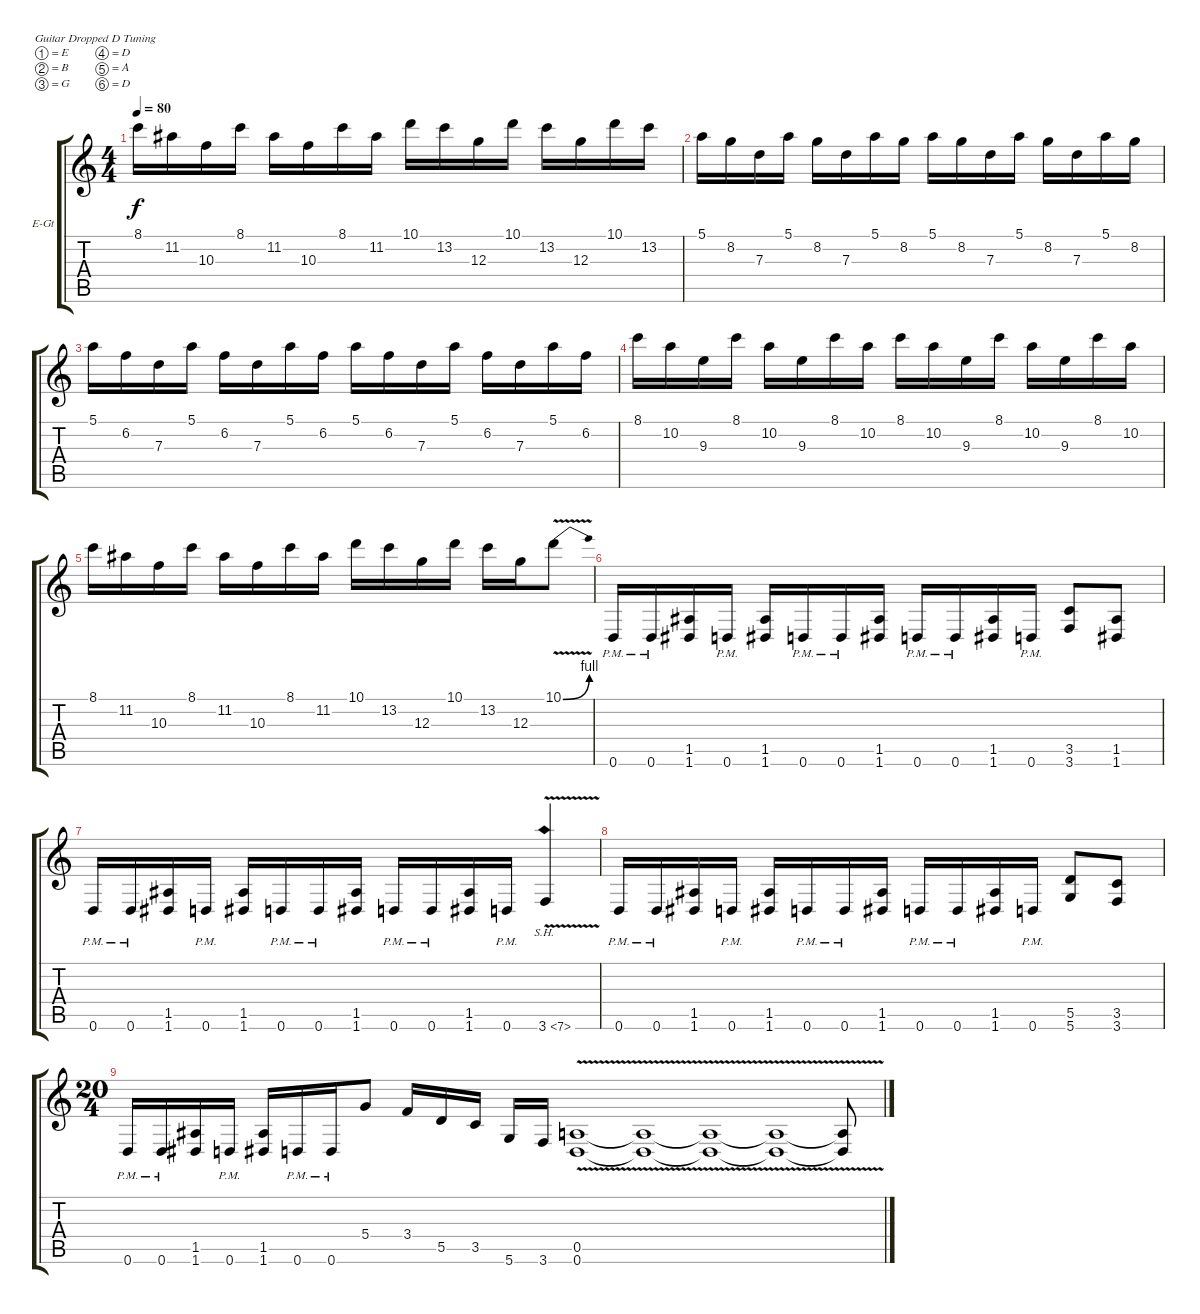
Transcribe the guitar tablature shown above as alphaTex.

\bracketExtendMode groupsimilarinstruments
\firstSystemTrackNameOrientation horizontal
\otherSystemsTrackNameOrientation horizontal
\track ("Юджин" "E-Gt") {instrument distortionguitar}
\staff {score tabs}
\tuning (E4 B3 G3 D3 A2 D2)
\ts (4 4)
\tempo 80
\clef g2
\scale
0.502008
\ks c
8.1.16{dy f} 11.2.16 10.3.16 8.1.16 11.2.16 10.3.16 8.1.16 11.2.16 10.1.16 13.2.16 12.3.16 10.1.16 13.2.16 12.3.16 10.1.16 13.2.16 |
\scale
0.497992 5.1.16 8.2.16 7.3.16 5.1.16 8.2.16 7.3.16 5.1.16 8.2.16 5.1.16 8.2.16 7.3.16 5.1.16 8.2.16 7.3.16 5.1.16 8.2.16 |
\scale
0.5 5.1.16 6.2.16 7.3.16 5.1.16 6.2.16 7.3.16 5.1.16 6.2.16 5.1.16 6.2.16 7.3.16 5.1.16 6.2.16 7.3.16 5.1.16 6.2.16 |
\scale
0.5 8.1.16 10.2.16 9.3.16 8.1.16 10.2.16 9.3.16 8.1.16 10.2.16 8.1.16 10.2.16 9.3.16 8.1.16 10.2.16 9.3.16 8.1.16 10.2.16 |
\scale
0.308362 8.1.16 11.2.16 10.3.16 8.1.16 11.2.16 10.3.16 8.1.16 11.2.16 10.1.16 13.2.16 12.3.16 10.1.16 13.2.16 12.3.16 10.1{be (bend 0 0 15 4) v}.8 |
\scale
0.691638 0.6{pm}.16 0.6{pm}.16 (1.5 1.6).16 0.6{pm}.16 (1.5 1.6).16 0.6{pm}.16 0.6{pm}.16 (1.5 1.6).16 0.6{pm}.16 0.6{pm}.16 (1.5 1.6).16 0.6{pm}.16 (3.5 3.6).8 (1.5 1.6).8 |
\scale
0.485084 0.6{pm}.16 0.6{pm}.16 (1.5 1.6).16 0.6{pm}.16 (1.5 1.6).16 0.6{pm}.16 0.6{pm}.16 (1.5 1.6).16 0.6{pm}.16 0.6{pm}.16 (1.5 1.6).16 0.6{pm}.16 3.6{sh 4 v}.4 |
\scale
0.514916 0.6{pm}.16 0.6{pm}.16 (1.5 1.6).16 0.6{pm}.16 (1.5 1.6).16 0.6{pm}.16 0.6{pm}.16 (1.5 1.6).16 0.6{pm}.16 0.6{pm}.16 (1.5 1.6).16 0.6{pm}.16 (5.5 5.6).8 (3.5 3.6).8 |
\ts (20 4)
0.6{pm}.16 0.6{pm}.16 (1.5 1.6).16 0.6{pm}.16 (1.5 1.6).16 0.6{pm}.16 0.6{pm}.16 5.4.8 3.4.16 5.5.16 3.5.16 5.6.16 3.6.16 (0.6{v} 0.5).1 (0.6{v t} 0.5{t}).1 (0.6{v t} 0.5{t}).1 (0.6{v t} 0.5{t}).1 (0.6{v t} 0.5{t}).8
